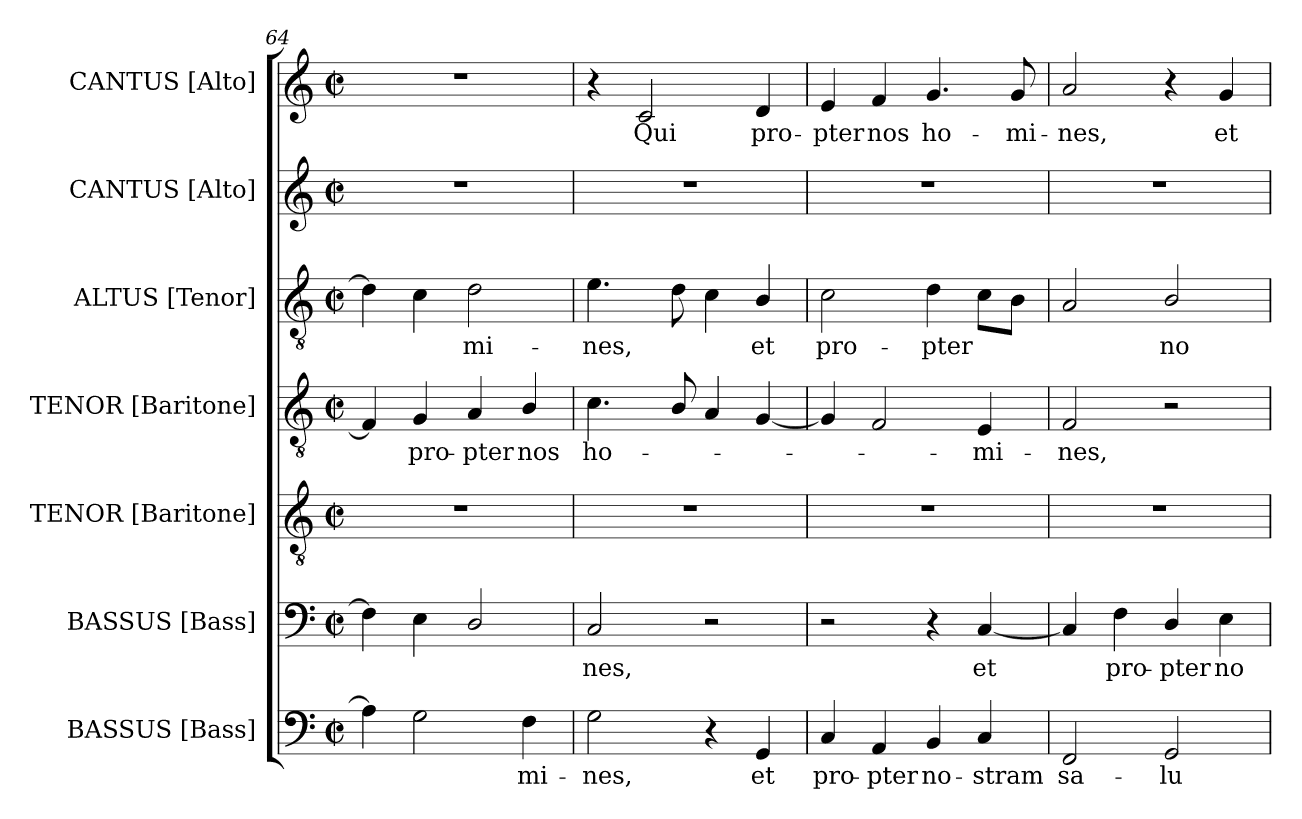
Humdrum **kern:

**kern	**text	**kern	**text	**kern	**kern	**text	**kern	**text	**kern	**kern	**text
*part7	*part7	*part6	*part6	*part5	*part4	*part4	*part3	*part3	*part2	*part1	*part1
*staff7	*staff7	*staff6	*staff6	*staff5	*staff4	*staff4	*staff3	*staff3	*staff2	*staff1	*staff1
*I"BASSUS [Bass]	*	*I"BASSUS [Bass]	*	*I"TENOR [Baritone]	*I"TENOR [Baritone]	*	*I"ALTUS [Tenor]	*	*I"CANTUS [Alto]	*I"CANTUS [Alto]	*
*I'B.	*	*I'B.	*	*I'Bar.	*I'Bar.	*	*I'T.	*	*I'A.	*I'A.	*
*clefF4	*	*clefF4	*	*clefGv2	*clefGv2	*	*clefGv2	*	*clefG2	*clefG2	*
*	*	*	*	*ITrd7c12	*ITrd7c12	*	*ITrd7c12	*	*	*	*
*k[]	*	*k[]	*	*k[]	*k[]	*	*k[]	*	*k[]	*k[]	*
*C:	*	*C:	*	*C:	*C:	*	*C:	*	*C:	*C:	*
*M2/2	*	*M2/2	*	*M2/2	*M2/2	*	*M2/2	*	*M2/2	*M2/2	*
*met(c|)	*	*met(c|)	*	*met(c|)	*met(c|)	*	*met(c|)	*	*met(c|)	*met(c|)	*
=64	=64	=64	=64	=64	=64	=64	=64	=64	=64	=64	=64
4Ai\]	.	4Fi\]	.	1r	4FFi/]	.	4Di\]	.	1r	1r	.
!	!	!	!	!	!	!LO:LY:b:color=#000000	!	!	!	!	!
2Gi\	.	4Ei\	.	.	4GGi/	pro-	4Ci\	.	.	.	.
!	!	!	!	!	!	!LO:LY:b:color=#000000	!	!	!	!	!
!	!	!	!	!	!	!	!	!LO:LY:b:color=#000000	!	!	!
.	.	2Di/	.	.	4AAi/	-pter	2Di\	-mi-	.	.	.
!	!LO:LY:b:color=#000000	!	!	!	!	!	!	!	!	!	!
!	!	!	!	!	!	!LO:LY:b:color=#000000	!	!	!	!	!
4Fi\	-mi-	.	.	.	4BBi/	nos	.	.	.	.	.
=65	=65	=65	=65	=65	=65	=65	=65	=65	=65	=65	=65
!	!LO:LY:b:color=#000000	!	!	!	!	!	!	!	!	!	!
!	!	!	!LO:LY:b:color=#000000	!	!	!	!	!	!	!	!
!	!	!	!	!	!	!LO:LY:b:color=#000000	!	!	!	!	!
!	!	!	!	!	!	!	!	!LO:LY:b:color=#000000	!	!	!
2Gi\	-nes,	2Ci/	-nes,	1r	4.Ci\	ho-	4.Ei\	-nes,	1r	4r	.
!	!	!	!	!	!	!	!	!	!	!	!LO:LY:b:color=#000000
.	.	.	.	.	.	.	.	.	.	2ci/	Qui
.	.	.	.	.	8BBi/	.	8Di\	.	.	.	.
4r	.	2r	.	.	4AAi/	.	4Ci\	.	.	.	.
!	!LO:LY:b:color=#000000	!	!	!	!	!	!	!	!	!	!
!	!	!	!	!	!	!	!	!LO:LY:b:color=#000000	!	!	!
!	!	!	!	!	!	!	!	!	!	!	!LO:LY:b:color=#000000
4GGi/	et	.	.	.	[<4GGi/	.	4BBi/	et	.	4di/	pro-
!!LO:LB:g=z
=66	=66	=66	=66	=66	=66	=66	=66	=66	=66	=66	=66
!	!LO:LY:b:color=#000000	!	!	!	!	!	!	!	!	!	!
!	!	!	!	!	!	!	!	!LO:LY:b:color=#000000	!	!	!
!	!	!	!	!	!	!	!	!	!	!	!LO:LY:b:color=#000000
4Ci/	pro-	2r	.	1r	4GGi/]	.	2Ci\	pro-	1r	4ei/	-pter
!	!LO:LY:b:color=#000000	!	!	!	!	!	!	!	!	!	!
!	!	!	!	!	!	!	!	!	!	!	!LO:LY:b:color=#000000
4AAi/	-pter	.	.	.	2FFi/	.	.	.	.	4fi/	nos
!	!LO:LY:b:color=#000000	!	!	!	!	!	!	!	!	!	!
!	!	!	!	!	!	!	!	!LO:LY:b:color=#000000	!	!	!
!	!	!	!	!	!	!	!	!	!	!	!LO:LY:b:color=#000000
4BBi/	no-	4r	.	.	.	.	4Di\	-pter	.	4.gi/	ho-
!	!LO:LY:b:color=#000000	!	!	!	!	!	!	!	!	!	!
!	!	!	!LO:LY:b:color=#000000	!	!	!	!	!	!	!	!
!	!	!	!	!	!	!LO:LY:b:color=#000000	!	!	!	!	!
4Ci/	-stram	[<4Ci/	et	.	4EEi/	-mi-	8Ci\L	.	.	.	.
!	!	!	!	!	!	!	!	!	!	!	!LO:LY:b:color=#000000
.	.	.	.	.	.	.	8BBi\J	.	.	8gi/	-mi-
=67	=67	=67	=67	=67	=67	=67	=67	=67	=67	=67	=67
!	!LO:LY:b:color=#000000	!	!	!	!	!	!	!	!	!	!
!	!	!	!	!	!	!LO:LY:b:color=#000000	!	!	!	!	!
!	!	!	!	!	!	!	!	!	!	!	!LO:LY:b:color=#000000
2FFi/	sa-	4Ci/]	.	1r	2FFi/	-nes,	2AAi/	.	1r	2ai/	-nes,
!	!	!	!LO:LY:b:color=#000000	!	!	!	!	!	!	!	!
.	.	4Fi\	pro-	.	.	.	.	.	.	.	.
!	!LO:LY:b:color=#000000	!	!	!	!	!	!	!	!	!	!
!	!	!	!LO:LY:b:color=#000000	!	!	!	!	!	!	!	!
!	!	!	!	!	!	!	!	!LO:LY:b:color=#000000	!	!	!
2GGi/	-lu-	4Di/	-pter	.	2r	.	2BBi/	no-	.	4r	.
!	!	!	!LO:LY:b:color=#000000	!	!	!	!	!	!	!	!
!	!	!	!	!	!	!	!	!	!	!	!LO:LY:b:color=#000000
.	.	4Ei\	no-	.	.	.	.	.	.	4gi/	et
=	=	=	=	=	=	=	=	=	=	=	=
*-	*-	*-	*-	*-	*-	*-	*-	*-	*-	*-	*-
